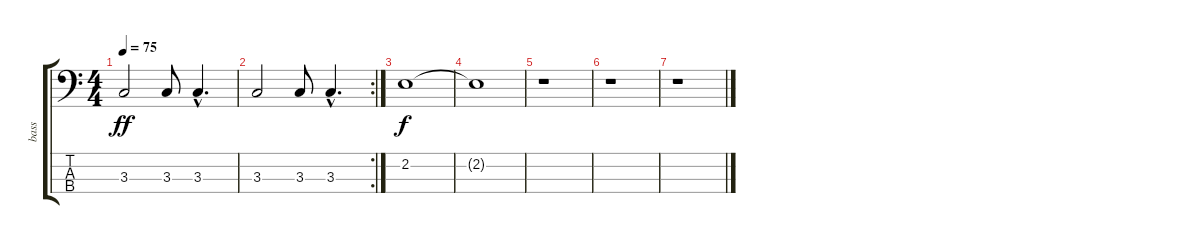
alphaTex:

\track ("bass" "bass") {instrument acousticbass}
\staff {score tabs}
\tuning (G2 D2 A1 E1) {hide}
\ts (4 4)
\tempo 75
\clef f4
\ks c
3.3.2{dy ff} 3.3.8 3.3{hac}.4{d} |
\rc 2
3.3.2 3.3.8 3.3{hac}.4{d} |
2.2.1{dy f} |
2.2{t}.1 |
r.1 |
r.1 |
r.1
